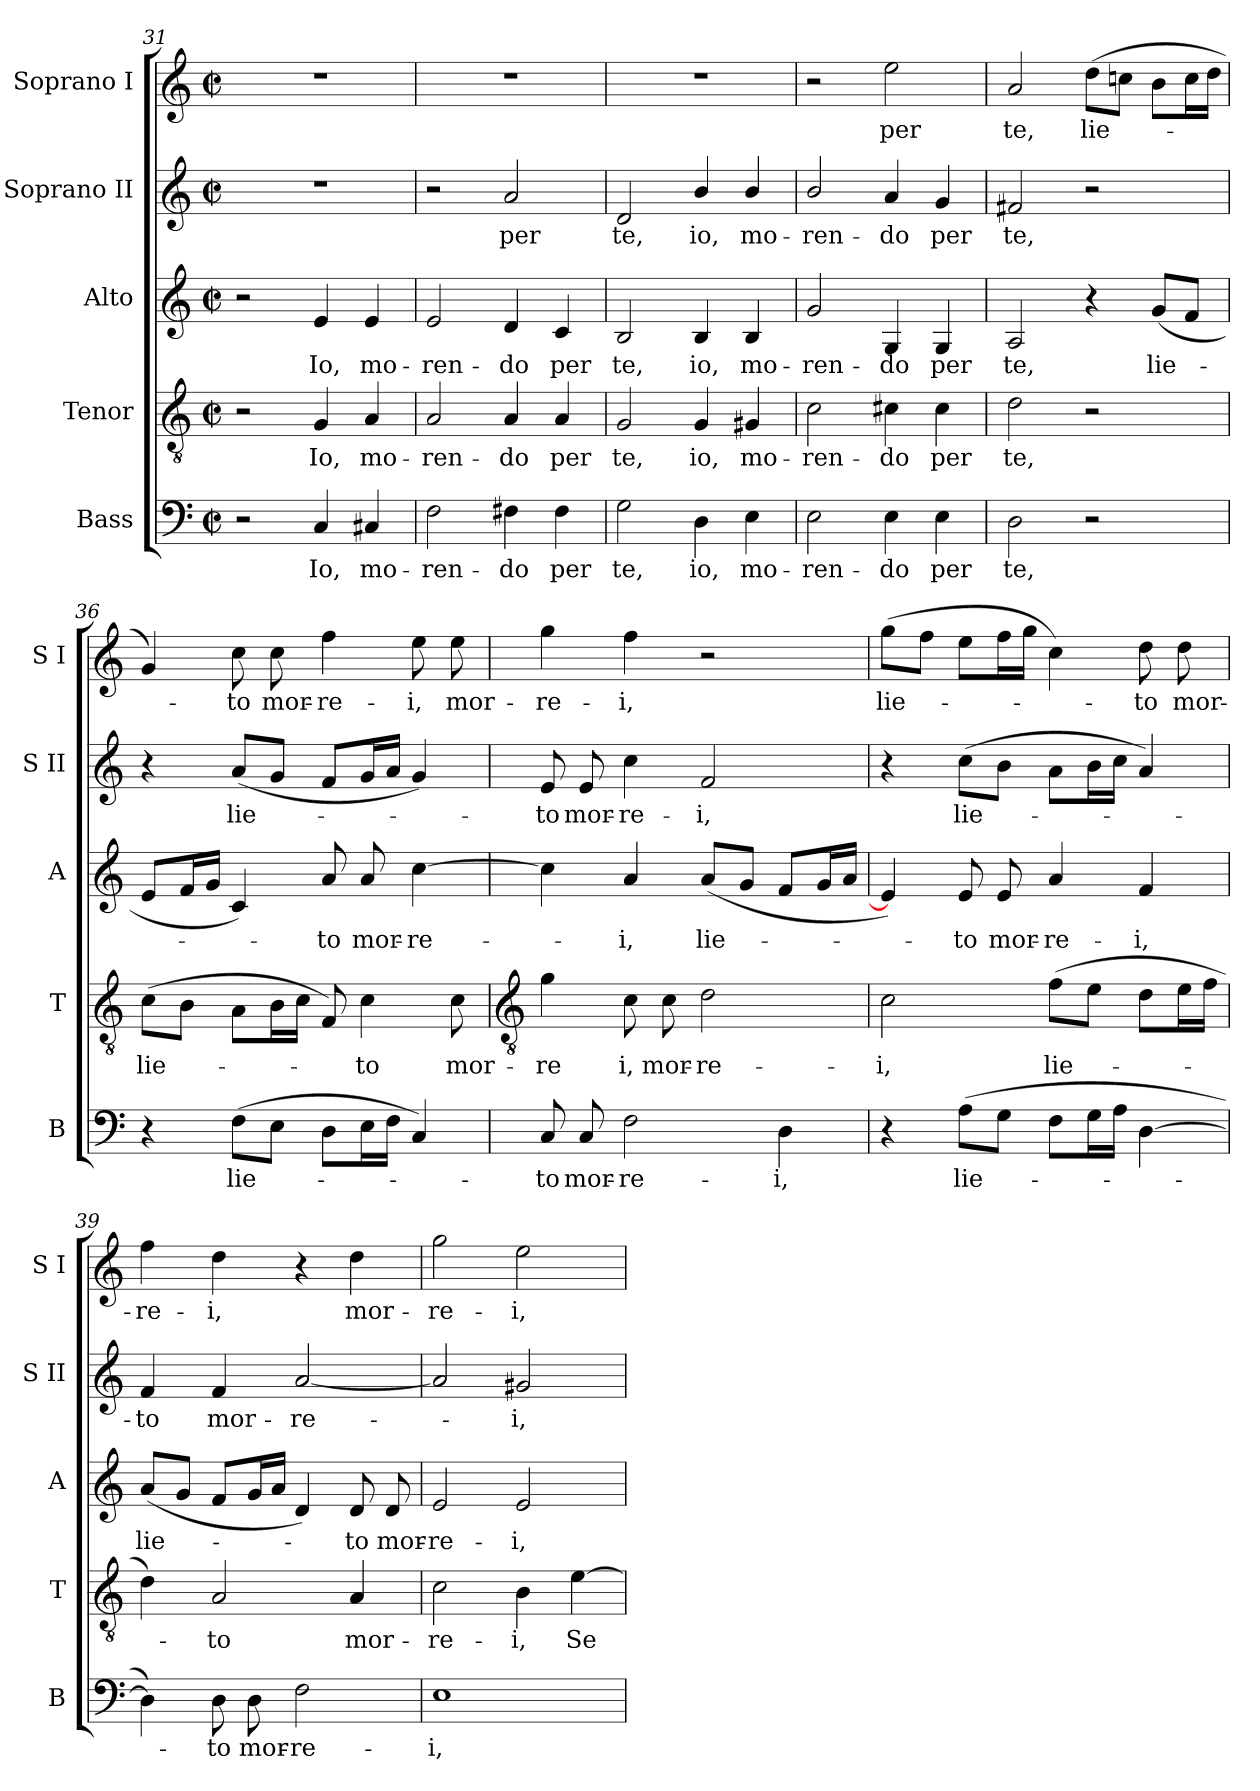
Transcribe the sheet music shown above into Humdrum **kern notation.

**kern	**text	**kern	**text	**kern	**text	**kern	**text	**kern	**text
*part5	*part5	*part4	*part4	*part3	*part3	*part2	*part2	*part1	*part1
*staff5	*staff5	*staff4	*staff4	*staff3	*staff3	*staff2	*staff2	*staff1	*staff1
*I"Bass	*	*I"Tenor	*	*I"Alto	*	*I"Soprano II	*	*I"Soprano I	*
*I'B	*	*I'T	*	*I'A	*	*I'S II	*	*I'S I	*
!!LO:LB:g=z
*clefF4	*	*clefGv2	*	*clefG2	*	*clefG2	*	*clefG2	*
*k[]	*	*k[]	*	*k[]	*	*k[]	*	*k[]	*
*C:	*	*C:	*	*C:	*	*C:	*	*C:	*
*M2/2	*	*M2/2	*	*M2/2	*	*M2/2	*	*M2/2	*
*met(c|)	*	*met(c|)	*	*met(c|)	*	*met(c|)	*	*met(c|)	*
=31	=31	=31	=31	=31	=31	=31	=31	=31	=31
2r	.	2r	.	2r	.	1r	.	1r	.
!	!LO:LY:b	!	!LO:LY:b	!	!LO:LY:b	!	!	!	!
4C	Io,	4G	Io,	4e	Io,	.	.	.	.
!	!LO:LY:b	!	!LO:LY:b	!	!LO:LY:b	!	!	!	!
4C#X	mo-	4A	mo-	4e	mo-	.	.	.	.
=32	=32	=32	=32	=32	=32	=32	=32	=32	=32
!	!LO:LY:b	!	!LO:LY:b	!	!LO:LY:b	!	!	!	!
2F	-ren-	2A	-ren-	2e	-ren-	2r	.	1r	.
!	!LO:LY:b	!	!LO:LY:b	!	!LO:LY:b	!	!LO:LY:b	!	!
4F#X	-do	4A	-do	4d	-do	2a	per	.	.
!	!LO:LY:b	!	!LO:LY:b	!	!LO:LY:b	!	!	!	!
4F#	per	4A	per	4c	per	.	.	.	.
=33	=33	=33	=33	=33	=33	=33	=33	=33	=33
!	!LO:LY:b	!	!LO:LY:b	!	!LO:LY:b	!	!LO:LY:b	!	!
2G	te,	2G	te,	2B	te,	2d	te,	1r	.
!	!LO:LY:b	!	!LO:LY:b	!	!LO:LY:b	!	!LO:LY:b	!	!
4D	io,	4G	io,	4B	io,	4b/	io,	.	.
!	!LO:LY:b	!	!LO:LY:b	!	!LO:LY:b	!	!LO:LY:b	!	!
4E	mo-	4G#X	mo-	4B	mo-	4b/	mo-	.	.
=34	=34	=34	=34	=34	=34	=34	=34	=34	=34
!	!LO:LY:b	!	!LO:LY:b	!	!LO:LY:b	!	!LO:LY:b	!	!
2E	-ren-	2c	-ren-	2g	-ren-	2b/	-ren-	2r	.
!	!LO:LY:b	!	!LO:LY:b	!	!LO:LY:b	!	!LO:LY:b	!	!LO:LY:b
4E	-do	4c#X	-do	4G	-do	4a	-do	2ee	per
!	!LO:LY:b	!	!LO:LY:b	!	!LO:LY:b	!	!LO:LY:b	!	!
4E	per	4c#	per	4G	per	4g	per	.	.
=35	=35	=35	=35	=35	=35	=35	=35	=35	=35
!	!LO:LY:b	!	!LO:LY:b	!	!LO:LY:b	!	!LO:LY:b	!	!LO:LY:b
2D	te,	2d	te,	2A	te,	2f#X	te,	2a	te,
!	!	!	!	!	!	!	!	!	!LO:LY:b
2r	.	2r	.	4r	.	2r	.	(>8ddL	lie-
.	.	.	.	.	.	.	.	8ccnJ	.
!	!	!	!	!	!LO:LY:b	!	!	!	!
.	.	.	.	(<8gL	lie-	.	.	8bL	.
.	.	.	.	8fJ	.	.	.	16ccL	.
.	.	.	.	.	.	.	.	16ddJJ	.
=36	=36	=36	=36	=36	=36	=36	=36	=36	=36
!	!	!	!LO:LY:b	!	!	!	!	!	!
4r	.	(>8cL	lie-	8eL	.	4r	.	4g)	.
.	.	8BJ	.	16fL	.	.	.	.	.
.	.	.	.	16gJJ	.	.	.	.	.
!	!LO:LY:b	!	!	!	!	!	!LO:LY:b	!	!LO:LY:b
(>8FL	lie-	8AL	.	4c)	.	(<8aL	lie-	8cc	to
!	!	!	!	!	!	!	!	!	!LO:LY:b
8EJ	.	16BL	.	.	.	8gJ	.	8cc	mor-
.	.	16cJJ	.	.	.	.	.	.	.
!	!	!	!	!	!LO:LY:b	!	!	!	!LO:LY:b
8DL	.	8F)	.	8a	to	8fL	.	4ff	-re-
!	!	!	!LO:LY:b	!	!LO:LY:b	!	!	!	!
16EL	.	4c	to	8a	mor-	16gL	.	.	.
16FJJ	.	.	.	.	.	16aJJ	.	.	.
!	!	!	!	!	!LO:LY:b	!	!	!	!LO:LY:b
4C)	.	.	.	[4cc	-re-	4g)	.	8ee	-i,
!	!	!	!LO:LY:b	!	!	!	!	!	!LO:LY:b
.	.	8c	mor-	.	.	.	.	8ee	mor-
!!LO:LB:g=z
=37	=37	=37	=37	=37	=37	=37	=37	=37	=37
*	*	*clefGv2	*	*	*	*	*	*	*
!	!LO:LY:b	!	!LO:LY:b	!	!	!	!LO:LY:b	!	!LO:LY:b
8C	to	4g	-re	4cc]	.	8e	to	4gg	-re-
!	!LO:LY:b	!	!	!	!	!	!LO:LY:b	!	!
8C	mor-	.	.	.	.	8e	mor-	.	.
!	!LO:LY:b	!	!LO:LY:b	!	!LO:LY:b	!	!LO:LY:b	!	!LO:LY:b
2F	-re-	8c	i,	4a	i,	4cc	-re-	4ff	-i,
!	!	!	!LO:LY:b	!	!	!	!	!	!
.	.	8c	mor-	.	.	.	.	.	.
!	!	!	!LO:LY:b	!	!LO:LY:b	!	!LO:LY:b	!	!
.	.	2d	-re-	(<8aL	lie-	2f	-i,	2r	.
.	.	.	.	8gJ	.	.	.	.	.
!	!LO:LY:b	!	!	!	!	!	!	!	!
4D	-i,	.	.	8fL	.	.	.	.	.
.	.	.	.	16gL	.	.	.	.	.
.	.	.	.	16aJJ	.	.	.	.	.
=38	=38	=38	=38	=38	=38	=38	=38	=38	=38
!	!	!	!LO:LY:b	!	!	!	!	!	!LO:LY:b
4r	.	2c	-i,	4e])	.	4r	.	(>8ggL	lie-
.	.	.	.	.	.	.	.	8ffJ	.
!	!LO:LY:b	!	!	!	!LO:LY:b	!	!LO:LY:b	!	!
(>8AL	lie-	.	.	8e	to	(>8ccL	lie-	8eeL	.
!	!	!	!	!	!LO:LY:b	!	!	!	!
8GJ	.	.	.	8e	mor-	8bJ	.	16ffL	.
.	.	.	.	.	.	.	.	16ggJJ	.
!	!	!	!LO:LY:b	!	!LO:LY:b	!	!	!	!
8FL	.	(>8fL	lie-	4a	-re-	8aL	.	4cc)	.
16GL	.	8eJ	.	.	.	16bL	.	.	.
16AJJ	.	.	.	.	.	16ccJJ	.	.	.
!	!	!	!	!	!LO:LY:b	!	!	!	!LO:LY:b
[4D	.	8dL	.	4f	-i,	4a)	.	8dd	to
!	!	!	!	!	!	!	!	!	!LO:LY:b
.	.	16eL	.	.	.	.	.	8dd	mor-
.	.	16fJJ	.	.	.	.	.	.	.
=39	=39	=39	=39	=39	=39	=39	=39	=39	=39
!	!	!	!	!	!LO:LY:b	!	!LO:LY:b	!	!LO:LY:b
4D])	.	4d)	.	(<8aL	lie-	4f	to	4ff	-re-
.	.	.	.	8gJ	.	.	.	.	.
!	!LO:LY:b	!	!LO:LY:b	!	!	!	!LO:LY:b	!	!LO:LY:b
8D	to	2A	to	8fL	.	4f	mor-	4dd	-i,
!	!LO:LY:b	!	!	!	!	!	!	!	!
8D	mor-	.	.	16gL	.	.	.	.	.
.	.	.	.	16aJJ	.	.	.	.	.
!	!LO:LY:b	!	!	!	!	!	!LO:LY:b	!	!
2F	-re-	.	.	4d)	.	[2a	-re-	4r	.
!	!	!	!LO:LY:b	!	!LO:LY:b	!	!	!	!LO:LY:b
.	.	4A	mor-	8d	to	.	.	4dd	mor-
!	!	!	!	!	!LO:LY:b	!	!	!	!
.	.	.	.	8d	mor-	.	.	.	.
=40	=40	=40	=40	=40	=40	=40	=40	=40	=40
!	!LO:LY:b	!	!LO:LY:b	!	!LO:LY:b	!	!	!	!LO:LY:b
1E	-i,	2c	-re-	2e	-re-	2a]	.	2gg	-re-
!	!	!	!LO:LY:b	!	!LO:LY:b	!	!LO:LY:b	!	!LO:LY:b
.	.	4B	-i,	2e	-i,	2g#X	i,	2ee	-i,
!	!	!	!LO:LY:b	!	!	!	!	!	!
.	.	[4e	Se	.	.	.	.	.	.
=	=	=	=	=	=	=	=	=	=
*-	*-	*-	*-	*-	*-	*-	*-	*-	*-
